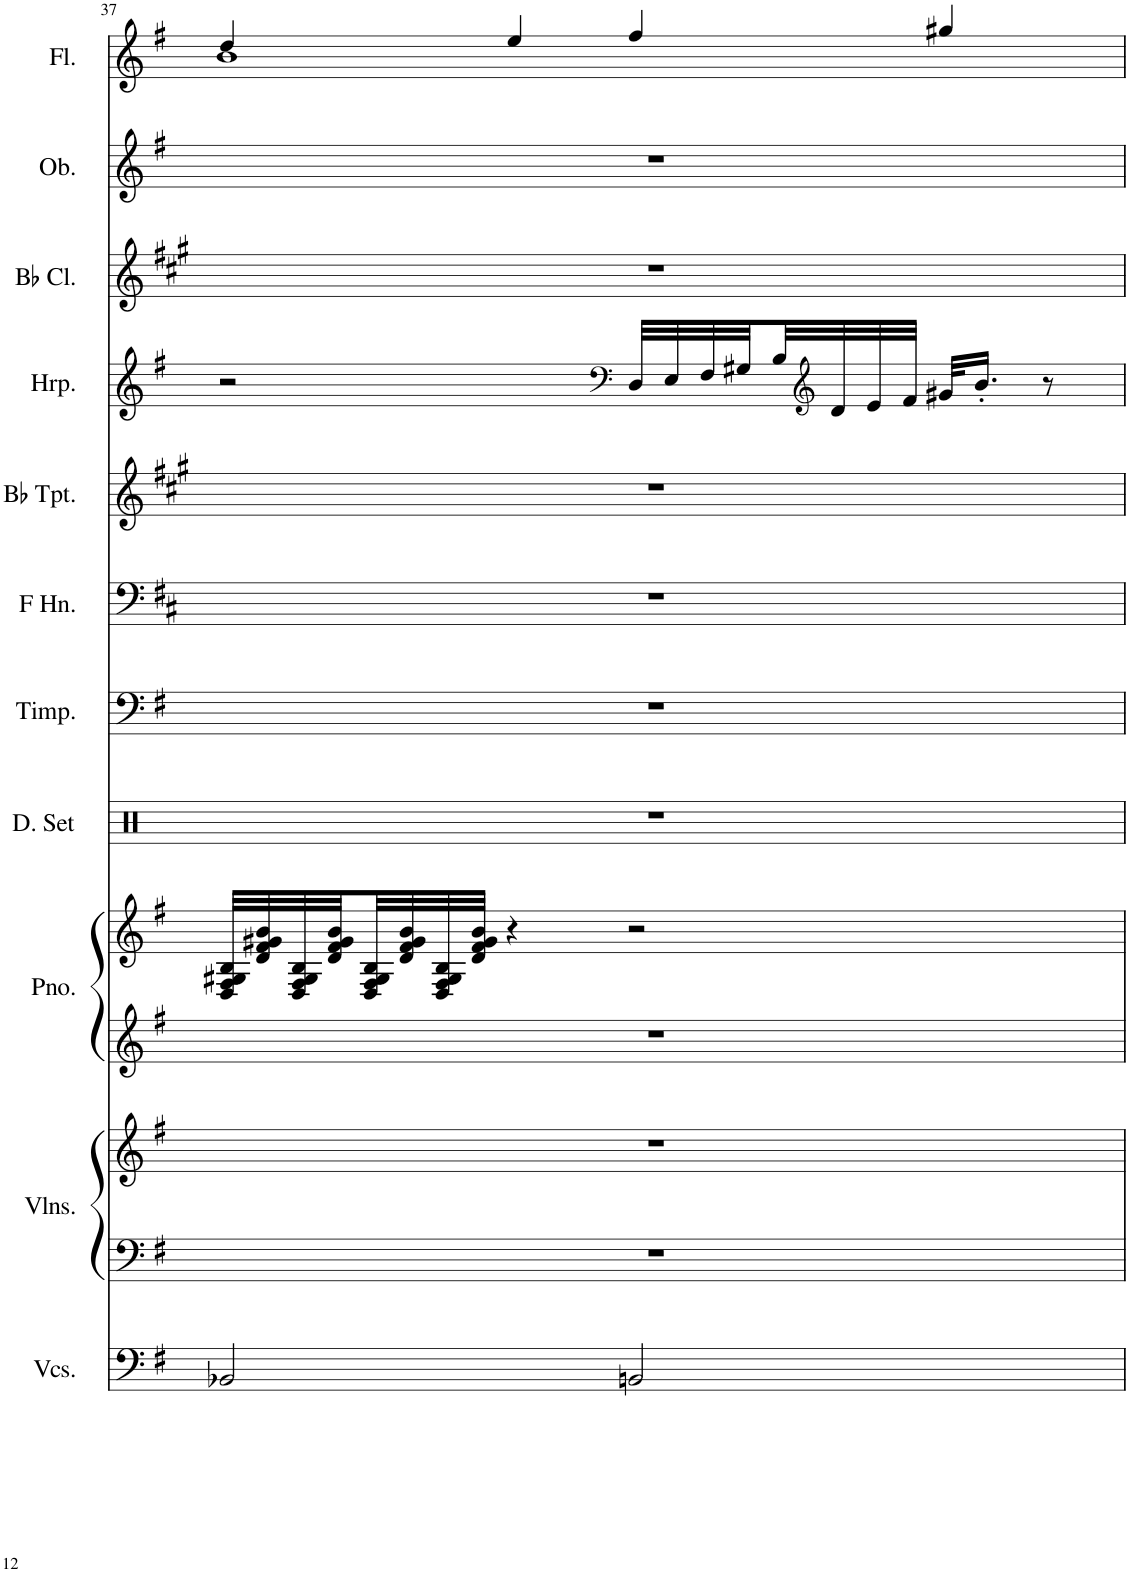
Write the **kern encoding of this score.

**kern	**kern	**kern	**kern	**kern	**kern	**kern	**kern	**kern	**kern	**kern	**kern	**kern
*part11	*part10	*part10	*part9	*part9	*part8	*part7	*part6	*part5	*part4	*part3	*part2	*part1
*staff13	*staff12	*staff11	*staff10	*staff9	*staff8	*staff7	*staff6	*staff5	*staff4	*staff3	*staff2	*staff1
*I"Violoncellos	*I"Violins	*	*I"Piano, Vl.I	*	*I"Drumset	*I"Timpani	*I"Horn in F	*I"Bb Trumpet	*I"Harp	*I"Bb Clarinet	*I"Oboe	*I"Flute
*I'Vcs.	*I'Vlns.	*	*I'Pno.	*	*I'D. Set	*I'Timp.	*	*I'Bb Tpt.	*I'Hrp.	*I'Bb Cl.	*I'Ob.	*I'Fl.
!!LO:PB:g=z
*clefF4	*clefF4	*clefG2	*clefG2	*clefG2	*clefX	*clefF4	*clefF4	*clefG2	*clefG2	*clefG2	*clefG2	*clefG2
*	*	*	*	*	*	*	*Trd4c7	*Trd1c2	*	*Trd1c2	*	*
*k[f#]	*k[f#]	*k[f#]	*k[f#]	*k[f#]	*k[]	*k[f#]	*k[f#c#]	*k[f#c#g#]	*k[f#]	*k[f#c#g#]	*k[f#]	*k[f#]
*M4/4	*M4/4	*M4/4	*M4/4	*M4/4	*M4/4	*M4/4	*M4/4	*M4/4	*M4/4	*M4/4	*M4/4	*M4/4
=37	=37	=37	=37	=37	=37	=37	=37	=37	=37	=37	=37	=37
*	*	*	*	*	*	*	*	*	*	*	*	*^
2BB-X/	1r	1r	1r	32D/ 32F#/ 32G#X/ 32B/LLL	1r	1r	1r	1r	2r	1r	1r	4dd/	1b
.	.	.	.	32d/ 32f#/ 32g#X/ 32b/	.	.	.	.	.	.	.	.	.
.	.	.	.	32D/ 32F#/ 32G#/ 32B/	.	.	.	.	.	.	.	.	.
.	.	.	.	32d/ 32f#/ 32g#/ 32b/	.	.	.	.	.	.	.	.	.
.	.	.	.	32D/ 32F#/ 32G#/ 32B/	.	.	.	.	.	.	.	.	.
.	.	.	.	32d/ 32f#/ 32g#/ 32b/	.	.	.	.	.	.	.	.	.
.	.	.	.	32D/ 32F#/ 32G#/ 32B/	.	.	.	.	.	.	.	.	.
.	.	.	.	32d/ 32f#/ 32g#/ 32b/JJJ	.	.	.	.	.	.	.	.	.
.	.	.	.	4r	.	.	.	.	.	.	.	4ee/	.
*	*	*	*	*	*	*	*	*	*clefF4	*	*	*	*
2BBn/	.	.	.	2r	.	.	.	.	32D/LLL	.	.	4ff#/	.
.	.	.	.	.	.	.	.	.	32E/	.	.	.	.
.	.	.	.	.	.	.	.	.	32F#/	.	.	.	.
.	.	.	.	.	.	.	.	.	32G#X/	.	.	.	.
.	.	.	.	.	.	.	.	.	32B/	.	.	.	.
*	*	*	*	*	*	*	*	*	*clefG2	*	*	*	*
.	.	.	.	.	.	.	.	.	32d/	.	.	.	.
.	.	.	.	.	.	.	.	.	32e/	.	.	.	.
.	.	.	.	.	.	.	.	.	32f#/JJJ	.	.	.	.
.	.	.	.	.	.	.	.	.	32g#X/KLL	.	.	4gg#X/	.
.	.	.	.	.	.	.	.	.	16.b'/JJ	.	.	.	.
.	.	.	.	.	.	.	.	.	8r	.	.	.	.
*	*	*	*	*	*	*	*	*	*	*	*	*v	*v
=	=	=	=	=	=	=	=	=	=	=	=	=
*-	*-	*-	*-	*-	*-	*-	*-	*-	*-	*-	*-	*-
